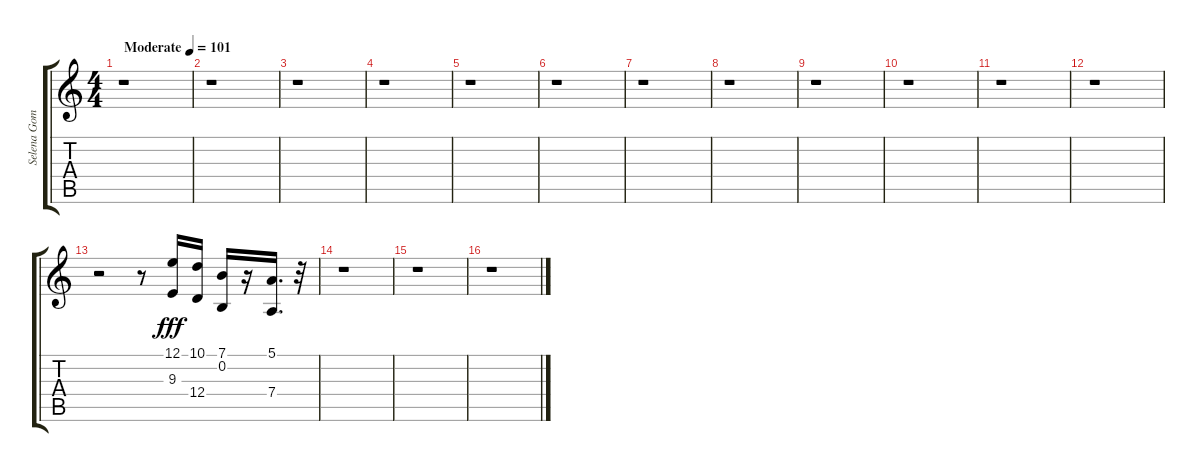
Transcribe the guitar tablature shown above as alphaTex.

\track ("Selena Gomez - Magic" "Selena Gom") {instrument pizzicatostrings}
\staff {score tabs}
\tuning (E4 B3 G3 D3 A2 E2) {hide}
\ts (4 4)
\tempo (101 "Moderate")
\clef g2
\ks c
r.1{dy fff instrument pizzicatostrings} |
r.1 |
r.1 |
r.1 |
r.1 |
r.1 |
r.1 |
r.1 |
r.1 |
r.1 |
r.1 |
r.1 |
r.2 r.8 (12.1 9.3).16 (10.1 12.4).16 (7.1 0.2).16 r.16 (5.1 7.4).16{d} r.32 |
r.1 |
r.1 |
r.1
